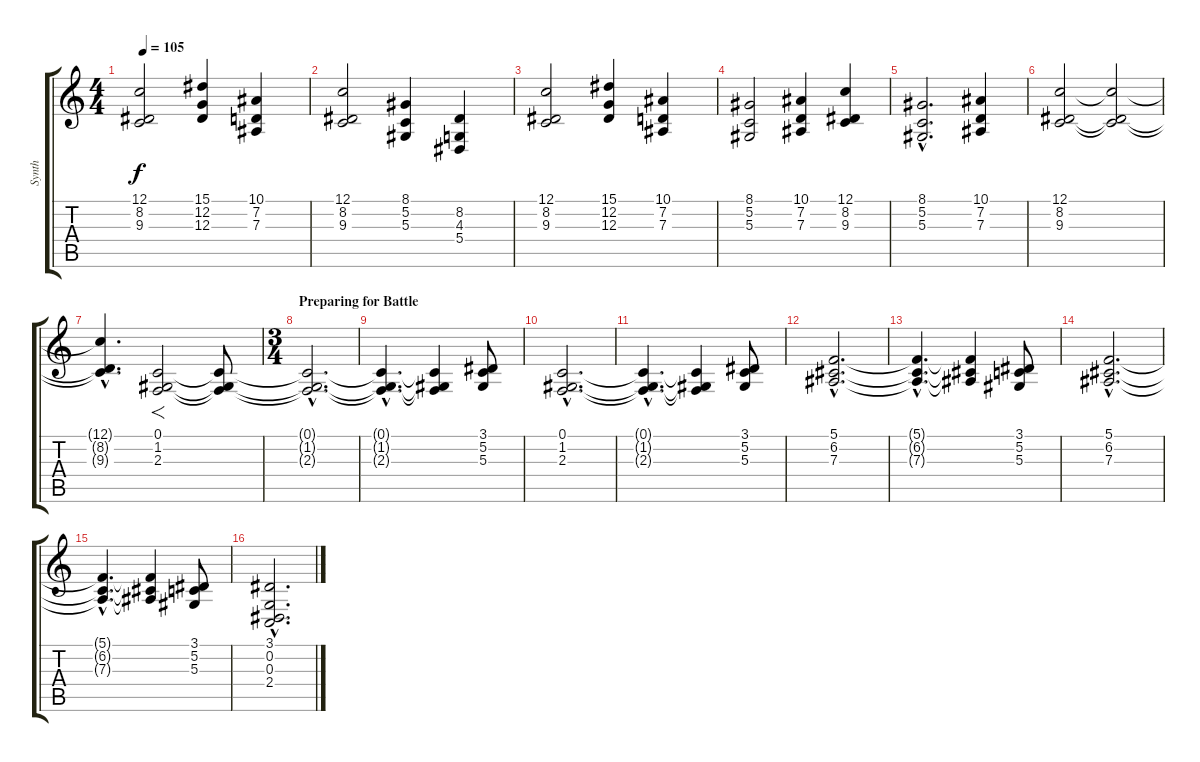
\track ("Synth" "Synth") {instrument stringensemble1}
\staff {score tabs}
\tuning (C4 G3 Eb3 Bb2 F2 C2) {hide}
\ts (4 4)
\tempo 105
\clef g2
\ks c
(12.1 8.2 9.3).2{dy f volume 11 instrument stringensemble1} (15.1 12.2 12.3).4 (10.1 7.2 7.3).4 |
(12.1 8.2 9.3).2{volume 11 instrument stringensemble1} (8.1 5.2 5.3).4 (8.2 4.3 5.4).4 |
(12.1 8.2 9.3).2{volume 11 instrument stringensemble1} (15.1 12.2 12.3).4 (10.1 7.2 7.3).4 |
(8.1 5.2 5.3).2{volume 11 instrument stringensemble1} (10.1 7.2 7.3).4 (12.1 8.2 9.3).4 |
(8.1{hac} 5.2{hac} 5.3{hac}).2{d} (10.1 7.2 7.3).4 |
(12.1 8.2 9.3).2{volume 0} (12.1{t} 8.2{t} 9.3{t}).2 |
(12.1{hac t} 8.2{hac t} 9.3{hac t}).4{d} (0.1 1.2 2.3).2{f volume 13} (0.1{t} 1.2{t} 2.3{t}).8 |
\ts (3 4)
\section ("" "Preparing for Battle")
(0.1{hac t} 1.2{hac t} 2.3{hac t}).2{d} |
(0.1{hac t} 1.2{hac t} 2.3{hac t}).4{d} (0.1{t} 1.2{t} 2.3{t}).4 (3.1 5.2 5.3).8 |
(0.1{hac} 1.2{hac} 2.3{hac}).2{d} |
(0.1{hac t} 1.2{hac t} 2.3{hac t}).4{d} (0.1{t} 1.2{t} 2.3{t}).4 (3.1 5.2 5.3).8 |
(5.1{hac} 6.2{hac} 7.3{hac}).2{d} |
(5.1{hac t} 6.2{hac t} 7.3{hac t}).4{d} (5.1{t} 6.2{t} 7.3{t}).4 (3.1 5.2 5.3).8 |
(5.1{hac} 6.2{hac} 7.3{hac}).2{d} |
(5.1{hac t} 6.2{hac t} 7.3{hac t}).4{d} (5.1{t} 6.2{t} 7.3{t}).4 (3.1 5.2 5.3).8 |
(3.1{hac} 0.2{hac} 0.3{hac} 2.4{hac}).2{d}
